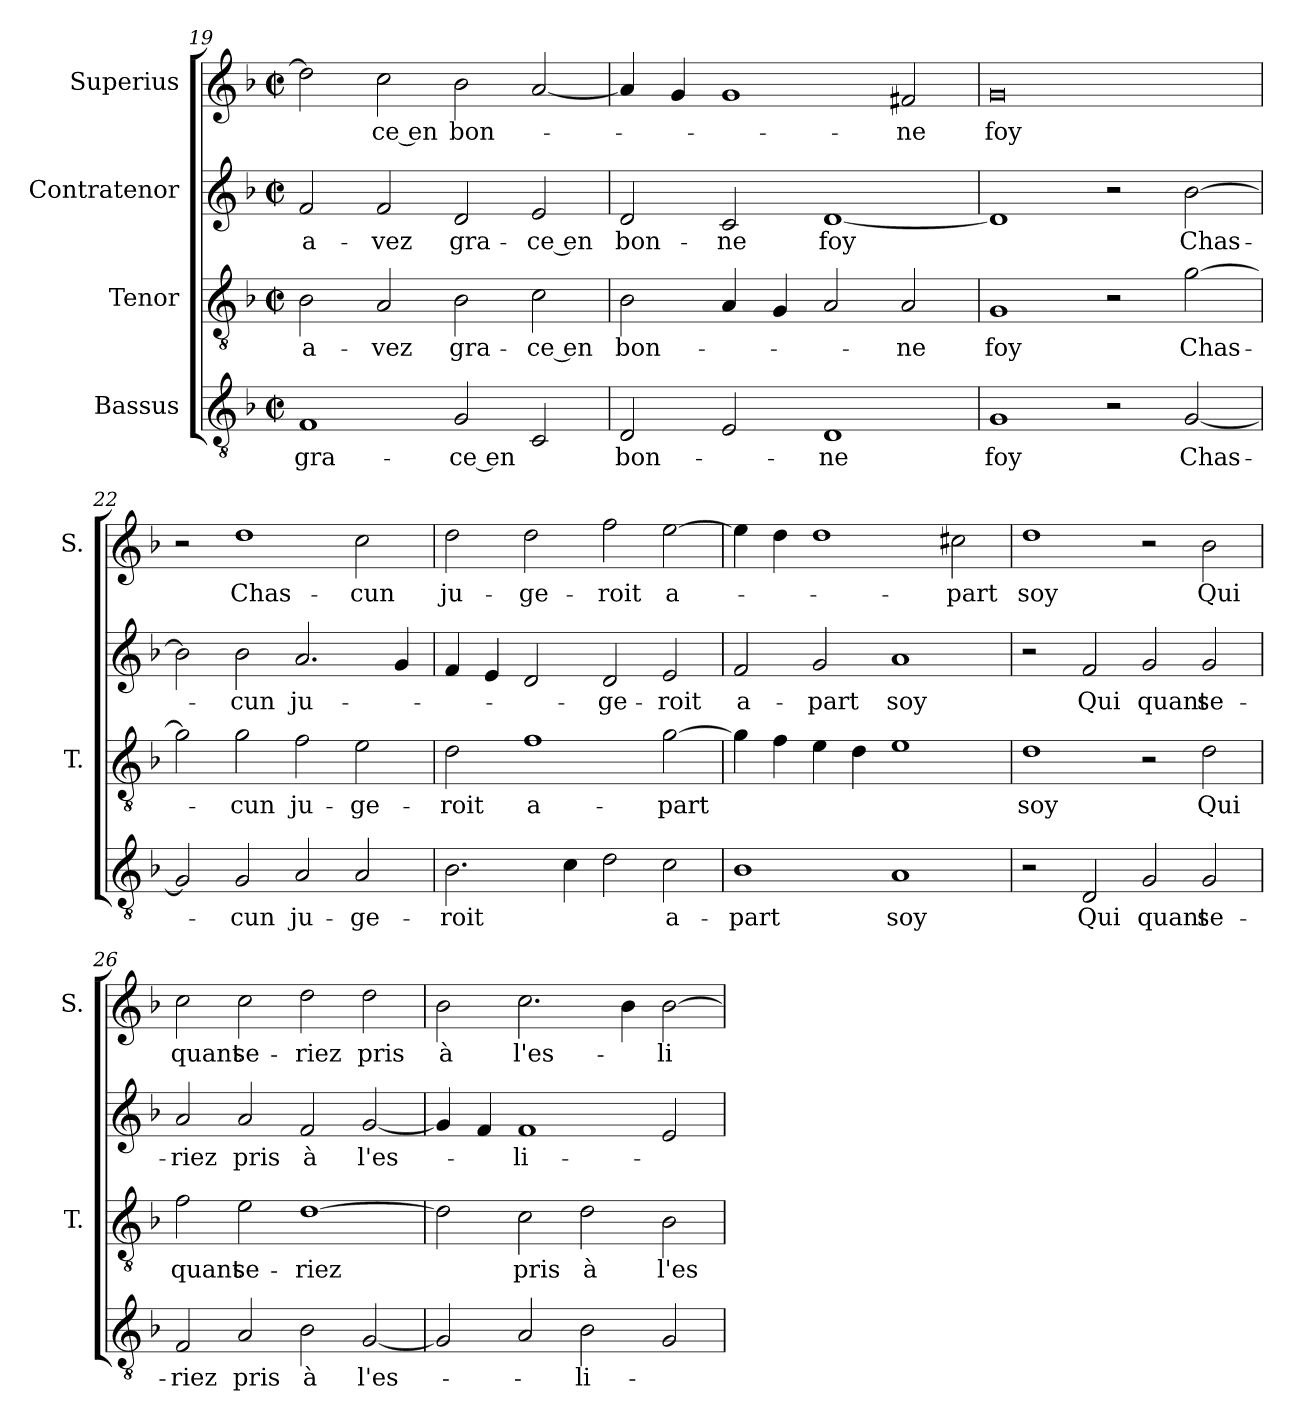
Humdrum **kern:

**kern	**text	**kern	**text	**kern	**text	**kern	**text
*part4	*part4	*part3	*part3	*part2	*part2	*part1	*part1
*staff4	*staff4	*staff3	*staff3	*staff2	*staff2	*staff1	*staff1
*I"Bassus	*	*I"Tenor	*	*I"Contratenor	*	*I"Superius	*
*	*	*I'T.	*	*	*	*I'S.	*
*clefGv2	*	*clefGv2	*	*clefG2	*	*clefG2	*
*k[b-]	*	*k[b-]	*	*k[b-]	*	*k[b-]	*
*F:	*	*F:	*	*F:	*	*F:	*
*M2/2	*	*M2/2	*	*M2/2	*	*M2/2	*
*met(c|)	*	*met(c|)	*	*met(c|)	*	*met(c|)	*
=19	=19	=19	=19	=19	=19	=19	=19
1F/	gra-	2B-\	a-	2f/	a-	2dd\]	.
.	.	2A/	-vez	2f/	-vez	2cc\	-ce en
2G/	-ce en	2B-\	gra-	2d/	gra-	2b-\	bon-
2C/	.	2c\	-ce en	2e/	-ce en	[2a/	.
=20	=20	=20	=20	=20	=20	=20	=20
2D/	bon-	2B-\	bon-	2d/	bon-	4a/]	.
.	.	.	.	.	.	4g/	.
2E/	.	4A/	.	2c/	-ne	1g/	.
.	.	4G/	.	.	.	.	.
1D/	-ne	2A/	.	[1d/	foy	.	.
.	.	2A/	-ne	.	.	2f#X/	-ne
!!LO:LB:g=z
=21	=21	=21	=21	=21	=21	=21	=21
1G/	foy	1G/	foy	1d/]	.	0g/	foy
2r	.	2r	.	2r	.	.	.
[2G/	Chas-	[2g\	Chas-	[2b-\	Chas-	.	.
=22	=22	=22	=22	=22	=22	=22	=22
2G/]	.	2g\]	.	2b-\]	.	2r	.
2G/	-cun	2g\	-cun	2b-\	-cun	1dd\	Chas-
2A/	ju-	2f\	ju-	2.a/	ju-	.	.
2A/	-ge-	2e\	-ge-	.	.	2cc\	-cun
.	.	.	.	4g/	.	.	.
=23	=23	=23	=23	=23	=23	=23	=23
2.B-\	-roit	2d\	-roit	4f/	.	2dd\	ju-
.	.	.	.	4e/	.	.	.
.	.	1f\	a-	2d/	.	2dd\	-ge-
4c\	.	.	.	.	.	.	.
2d\	.	.	.	2d/	-ge-	2ff\	-roit
2c\	a-	[2g\	-part	2e/	-roit	[2ee\	a-
=24	=24	=24	=24	=24	=24	=24	=24
1B-\	-part	4g\]	.	2f/	a-	4ee\]	.
.	.	4f\	.	.	.	4dd\	.
.	.	4e\	.	2g/	-part	1dd\	.
.	.	4d\	.	.	.	.	.
1A/	soy	1e\	.	1a/	soy	.	.
.	.	.	.	.	.	2cc#X\	-part
=25	=25	=25	=25	=25	=25	=25	=25
2r	.	1d\	soy	2r	.	1dd\	soy
2D/	Qui	.	.	2f/	Qui	.	.
2G/	quant	2r	.	2g/	quant	2r	.
2G/	se-	2d\	Qui	2g/	se-	2b-\	Qui
!!LO:LB:g=z
=26	=26	=26	=26	=26	=26	=26	=26
2F/	-riez	2f\	quant	2a/	-riez	2cc\	quant
2A/	pris	2e\	se-	2a/	pris	2cc\	se-
2B-\	à	[1d\	-riez	2f/	à	2dd\	-riez
[2G/	l'es-	.	.	[2g/	l'es-	2dd\	pris
=27	=27	=27	=27	=27	=27	=27	=27
2G/]	.	2d\]	.	4g/]	.	2b-\	à
.	.	.	.	4f/	.	.	.
2A/	.	2c\	pris	1f/	-li-	2.cc\	l'es-
2B-\	-li-	2d\	à	.	.	.	.
.	.	.	.	.	.	4b-\	.
2G/	.	2B-\	l'es-	2e/	.	[2b-\	-li-
=	=	=	=	=	=	=	=
*-	*-	*-	*-	*-	*-	*-	*-
